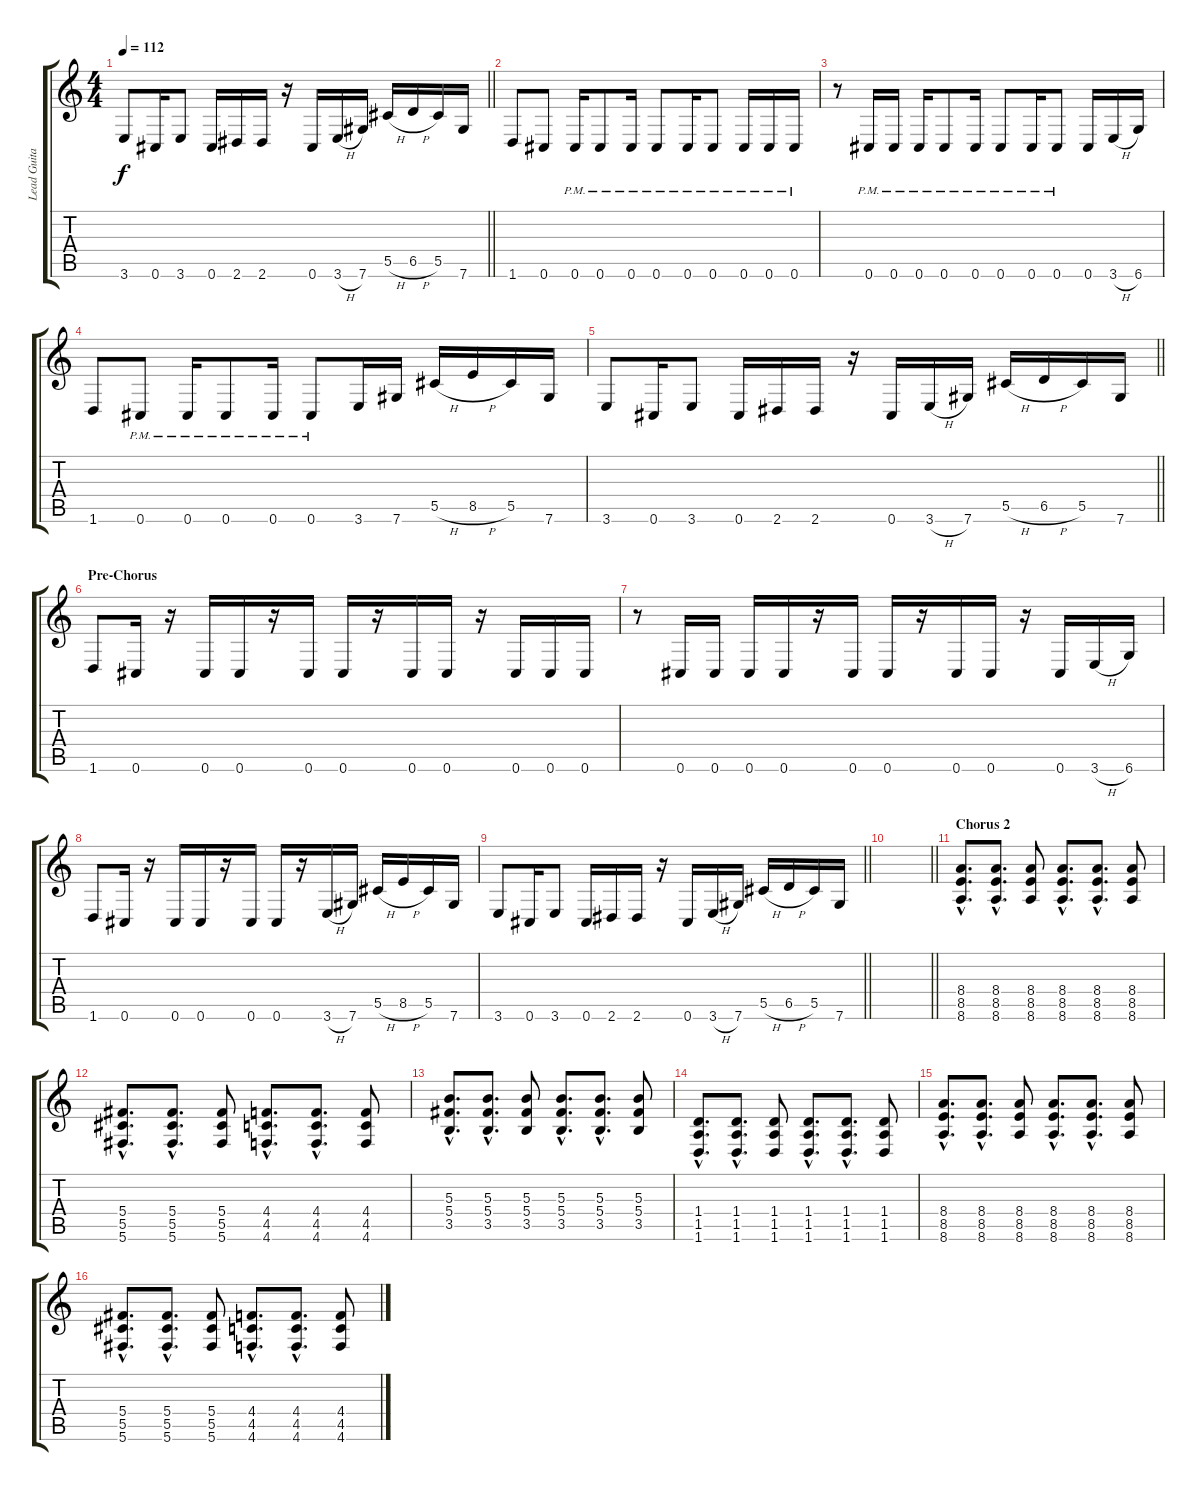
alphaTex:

\track ("Lead Guitar" "Lead Guita") {instrument distortionguitar}
\staff {score tabs}
\tuning (Eb4 Bb3 Gb3 Db3 Ab2 Db2) {hide}
\ts (4 4)
\tempo 112
\clef g2
\barLineRight lightlight
\ks c
3.6.8{dy f} 0.6.16 3.6.8 0.6.16 2.6.16 2.6.16 r.16 0.6.16 3.6{h}.16 7.6.16 5.5{h}.16 6.5{h}.16 5.5.16 7.6.16 |
1.6.8 0.6.8 0.6{pm}.16 0.6{pm}.8 0.6{pm}.16 0.6{pm}.8 0.6{pm}.16 0.6{pm}.8 0.6{pm}.16 0.6{pm}.16 0.6{pm}.16 |
r.8 0.6{pm}.16 0.6{pm}.16 0.6{pm}.16 0.6{pm}.8 0.6{pm}.16 0.6{pm}.8 0.6{pm}.16 0.6{pm}.8 0.6.16 3.6{h}.16 6.6.16 |
1.6.8 0.6{pm}.8 0.6{pm}.16 0.6{pm}.8 0.6{pm}.16 0.6{pm}.8 3.6.16 7.6.16 5.5{h}.16 8.5{h}.16 5.5.16 7.6.16 |
\barLineRight lightlight
3.6.8 0.6.16 3.6.8 0.6.16 2.6.16 2.6.16 r.16 0.6.16 3.6{h}.16 7.6.16 5.5{h}.16 6.5{h}.16 5.5.16 7.6.16 |
\section ("" "Pre-Chorus")
1.6.8 0.6.16 r.16 0.6.16 0.6.16 r.16 0.6.16 0.6.16 r.16 0.6.16 0.6.16 r.16 0.6.16 0.6.16 0.6.16 |
r.8 0.6.16 0.6.16 0.6.16 0.6.16 r.16 0.6.16 0.6.16 r.16 0.6.16 0.6.16 r.16 0.6.16 3.6{h}.16 6.6.16 |
1.6.8 0.6.16 r.16 0.6.16 0.6.16 r.16 0.6.16 0.6.16 r.16 3.6{h}.16 7.6.16 5.5{h}.16 8.5{h}.16 5.5.16 7.6.16 |
\barLineRight lightlight
3.6.8 0.6.16 3.6.8 0.6.16 2.6.16 2.6.16 r.16 0.6.16 3.6{h}.16 7.6.16 5.5{h}.16 6.5{h}.16 5.5.16 7.6.16 |
\barLineRight lightlight
|
\section ("" "Chorus 2")
(8.4{hac} 8.5{hac} 8.6{hac}).8{d} (8.4{hac} 8.5{hac} 8.6{hac}).8{d} (8.4 8.5 8.6).8 (8.4{hac} 8.5{hac} 8.6{hac}).8{d} (8.4{hac} 8.5{hac} 8.6{hac}).8{d} (8.4 8.5 8.6).8 |
(5.4{hac} 5.5{hac} 5.6{hac}).8{d} (5.4{hac} 5.5{hac} 5.6{hac}).8{d} (5.4 5.5 5.6).8 (4.4{hac} 4.5{hac} 4.6{hac}).8{d} (4.4{hac} 4.5{hac} 4.6{hac}).8{d} (4.4 4.5 4.6).8 |
(5.3{hac} 5.4{hac} 3.5{hac}).8{d} (5.3{hac} 5.4{hac} 3.5{hac}).8{d} (5.3 5.4 3.5).8 (5.3{hac} 5.4{hac} 3.5{hac}).8{d} (5.3{hac} 5.4{hac} 3.5{hac}).8{d} (5.3 5.4 3.5).8 |
(1.4{hac} 1.5{hac} 1.6{hac}).8{d} (1.4{hac} 1.5{hac} 1.6{hac}).8{d} (1.4 1.5 1.6).8 (1.4{hac} 1.5{hac} 1.6{hac}).8{d} (1.4{hac} 1.5{hac} 1.6{hac}).8{d} (1.4 1.5 1.6).8 |
(8.4{hac} 8.5{hac} 8.6{hac}).8{d} (8.4{hac} 8.5{hac} 8.6{hac}).8{d} (8.4 8.5 8.6).8 (8.4{hac} 8.5{hac} 8.6{hac}).8{d} (8.4{hac} 8.5{hac} 8.6{hac}).8{d} (8.4 8.5 8.6).8 |
(5.4{hac} 5.5{hac} 5.6{hac}).8{d} (5.4{hac} 5.5{hac} 5.6{hac}).8{d} (5.4 5.5 5.6).8 (4.4{hac} 4.5{hac} 4.6{hac}).8{d} (4.4{hac} 4.5{hac} 4.6{hac}).8{d} (4.4 4.5 4.6).8
